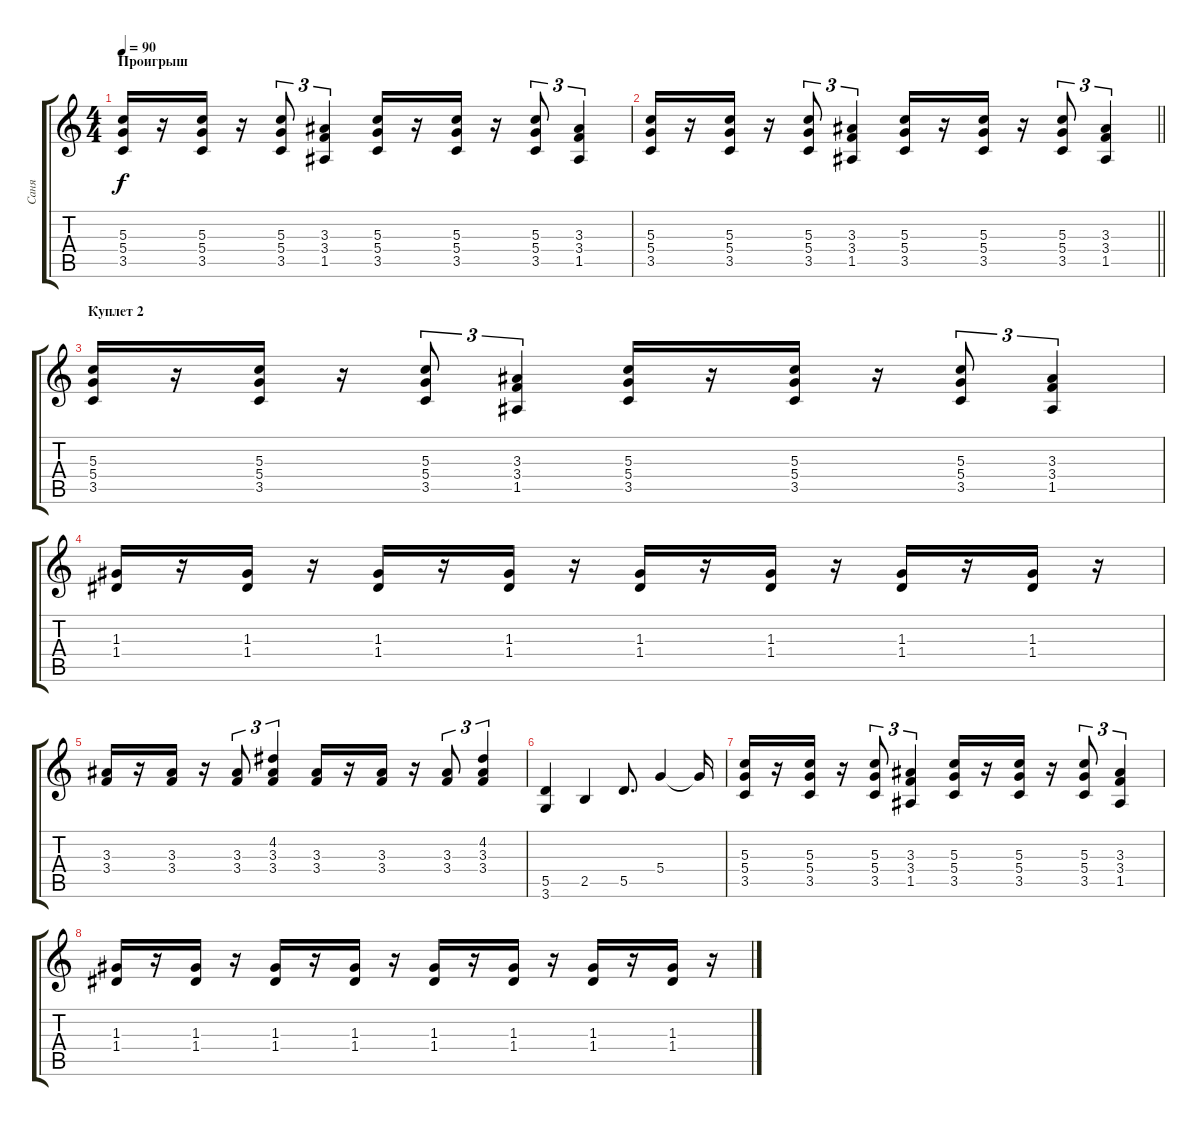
\track ("Саня" "Саня") {instrument distortionguitar}
\staff {score tabs}
\tuning (E4 B3 G3 D3 A2 E2) {hide}
\ts (4 4)
\section ("" "Проигрыш")
\tempo 90
\clef g2
\ks c
(5.3 5.4 3.5).16{dy f} r.16 (5.3 5.4 3.5).16 r.16 (5.3 5.4 3.5).8{tu (3 2)} (3.3 3.4 1.5).4{tu (3 2)} (5.3 5.4 3.5).16 r.16 (5.3 5.4 3.5).16 r.16 (5.3 5.4 3.5).8{tu (3 2)} (3.3 3.4 1.5).4{tu (3 2)} |
\barLineRight lightlight
(5.3 5.4 3.5).16 r.16 (5.3 5.4 3.5).16 r.16 (5.3 5.4 3.5).8{tu (3 2)} (3.3 3.4 1.5).4{tu (3 2)} (5.3 5.4 3.5).16 r.16 (5.3 5.4 3.5).16 r.16 (5.3 5.4 3.5).8{tu (3 2)} (3.3 3.4 1.5).4{tu (3 2)} |
\section ("" "Куплет 2")
(5.3 5.4 3.5).16 r.16 (5.3 5.4 3.5).16 r.16 (5.3 5.4 3.5).8{tu (3 2)} (3.3 3.4 1.5).4{tu (3 2)} (5.3 5.4 3.5).16 r.16 (5.3 5.4 3.5).16 r.16 (5.3 5.4 3.5).8{tu (3 2)} (3.3 3.4 1.5).4{tu (3 2)} |
(1.3 1.4).16 r.16 (1.3 1.4).16 r.16 (1.3 1.4).16 r.16 (1.3 1.4).16 r.16 (1.3 1.4).16 r.16 (1.3 1.4).16 r.16 (1.3 1.4).16 r.16 (1.3 1.4).16 r.16 |
(3.3 3.4).16 r.16 (3.3 3.4).16 r.16 (3.3 3.4).8{tu (3 2)} (4.2 3.3 3.4).4{tu (3 2)} (3.3 3.4).16 r.16 (3.3 3.4).16 r.16 (3.3 3.4).8{tu (3 2)} (4.2 3.3 3.4).4{tu (3 2)} |
(5.5 3.6).4 2.5.4 5.5.8{d} 5.4.4 5.4{t}.16 |
(5.3 5.4 3.5).16 r.16 (5.3 5.4 3.5).16 r.16 (5.3 5.4 3.5).8{tu (3 2)} (3.3 3.4 1.5).4{tu (3 2)} (5.3 5.4 3.5).16 r.16 (5.3 5.4 3.5).16 r.16 (5.3 5.4 3.5).8{tu (3 2)} (3.3 3.4 1.5).4{tu (3 2)} |
(1.3 1.4).16 r.16 (1.3 1.4).16 r.16 (1.3 1.4).16 r.16 (1.3 1.4).16 r.16 (1.3 1.4).16 r.16 (1.3 1.4).16 r.16 (1.3 1.4).16 r.16 (1.3 1.4).16 r.16
